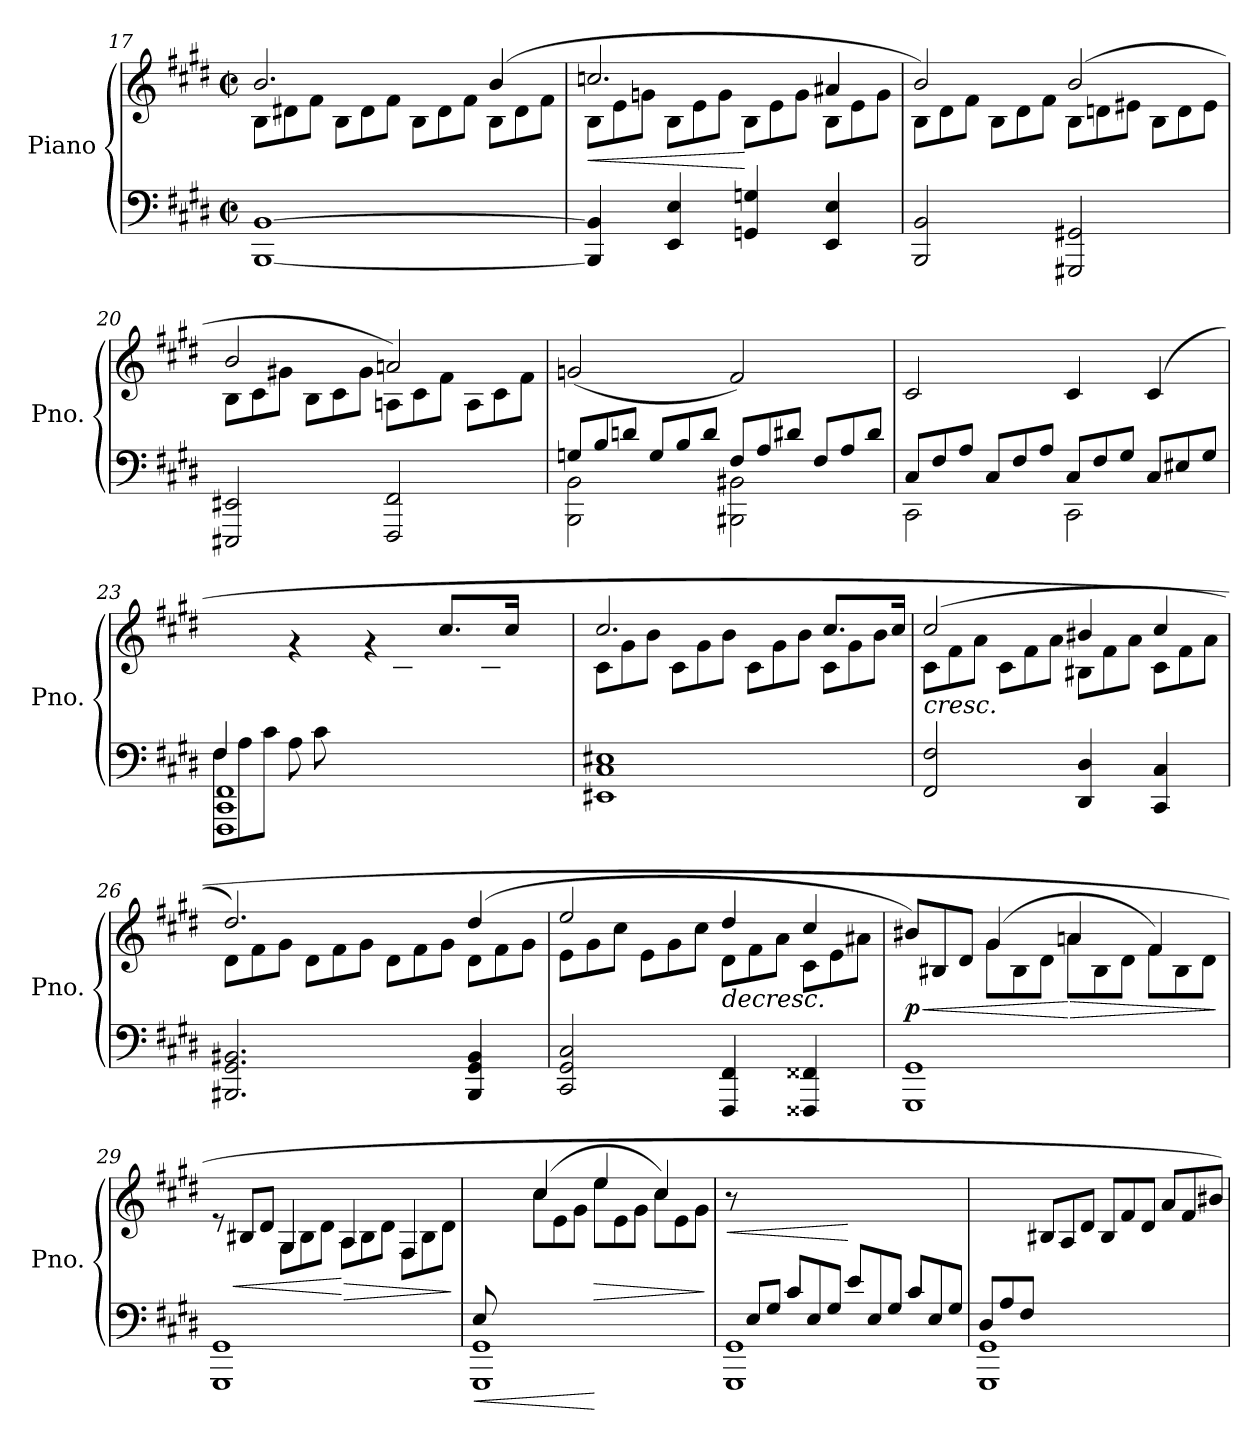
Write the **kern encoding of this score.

**kern	**kern	**dynam
*part1	*part1	*part1
*staff2	*staff1	*staff1/2
*I"Piano	*	*
*I'Pno.	*	*
*clefF4	*clefG2	*
*k[f#c#g#d#]	*k[f#c#g#d#]	*
*M2/2	*M2/2	*
*met(c|)	*met(c|)	*
=17	=17	=17
*	*^	*
*	*	*Xtuplet	*
[1BBB [1BB	2.b/	12B\L	.
.	.	12d#X\	.
.	.	12f#\J	.
.	.	12B\L	.
.	.	12d#\	.
.	.	12f#\J	.
.	.	12B\L	.
.	.	12d#\	.
.	.	12f#\J	.
.	(>4b/	12B\L	.
.	.	12d#\	.
.	.	12f#\J	.
=18	=18	=18	=18
!	!	!	!LO:HP:b
4BBB/] 4BB/]	2.ccn/	12B\L	<
.	.	12e\	.
.	.	12gn\J	.
4EE/ 4E/	.	12B\L	.
.	.	12e\	.
.	.	12g\J	.
4GGn/ 4Gn/	.	12B\L	[
.	.	12e\	.
.	.	12g\J	.
4EE/ 4E/	4a#X/	12B\L	.
.	.	12e\	.
.	.	12g\J	.
=19	=19	=19	=19
2BBB/ 2BB/	2b/)	12B\L	.
.	.	12d#\	.
.	.	12f#\J	.
.	.	12B\L	.
.	.	12d#\	.
.	.	12f#\J	.
2GGG#X/ 2GG#X/	(>2b/	12B\L	.
.	.	12dn\	.
.	.	12e#X\J	.
.	.	12B\L	.
.	.	12d\	.
.	.	12e#\J	.
!!LO:PB:g=z	!!
=20	=20	=20	=20
2EEE#X/ 2EE#X/	2b/	12B\L	.
.	.	12c#\	.
.	.	12g#X\J	.
.	.	12B\L	.
.	.	12c#\	.
.	.	12g#\J	.
2FFF#/ 2FF#/	2an/)	12An\L	.
.	.	12c#\	.
.	.	12f#\J	.
.	.	12A\L	.
.	.	12c#\	.
.	.	12f#\J	.
*	*v	*v	*
=21	=21	=21
*Xtuplet	*	*
*^	*	*
12Gn/L	2BBB\ 2BB\	(>2gn/	.
12B/	.	.	.
12dn/J	.	.	.
12G/L	.	.	.
12B/	.	.	.
12d/J	.	.	.
12F#/L	2BBB#X\ 2BB#X\	2f#/)	.
12A/	.	.	.
12d#X/J	.	.	.
12F#/L	.	.	.
12A/	.	.	.
12d#/J	.	.	.
=22	=22	=22	=22
12C#/L	2CC#\	2c#/	.
12F#/	.	.	.
12A/J	.	.	.
12C#/L	.	.	.
12F#/	.	.	.
12A/J	.	.	.
12C#/L	2CC#\	4c#/	.
12F#/	.	.	.
12G#/J	.	.	.
12C#/L	.	(>4c#/	.
12E#X/	.	.	.
12G#/J	.	.	.
=23	=23	=23	=23
*	*^	*^	*
4F#/)	12F#\L	1FFF# 1CC# 1FF#	4ryy	12%5ryy	.
.	12A\	.	.	.	.
.	12c#\J	.	.	.	.
2.ryy	12A\L	.	4rg	.	.
.	12c#\	.	.	.	.
.	12%7ryy	.	.	12f#\J	.
.	.	.	4rg	12c#\L	.
.	.	.	.	12f#\	.
.	.	.	.	12a\J	.
.	.	.	8.cc#/L	12c#\L	.
.	.	.	.	12f#\	.
.	.	.	.	12a\J	.
.	.	.	16cc#/Jk	.	.
*v	*v	*v	*	*	*
!!LO:LB:g=z	!!
=24	=24	=24	=24
1EE#X 1C# 1E#X	2.cc#/	12c#\L	.
.	.	12g#\	.
.	.	12b\J	.
.	.	12c#\L	.
.	.	12g#\	.
.	.	12b\J	.
.	.	12c#\L	.
.	.	12g#\	.
.	.	12b\J	.
.	8.cc#/L	12c#\L	.
.	.	12g#\	.
.	.	12b\J	.
.	16cc#/Jk	.	.
=25	=25	=25	=25
!	!LO:TX:b:i:t=cresc.	!	!
2FF#/ 2F#/	(>2cc#/	12c#\L	.
.	.	12f#\	.
.	.	12a\J	.
.	.	12c#\L	.
.	.	12f#\	.
.	.	12a\J	.
4DD#/ 4D#/	4b#X/	12B#X\L	.
.	.	12f#\	.
.	.	12a\J	.
4CC#/ 4C#/	4cc#/	12c#\L	.
.	.	12f#\	.
.	.	12a\J	.
=26	=26	=26	=26
2.BBB#X/ 2.GG#/ 2.BB#X/	2.dd#/)	12d#\L	.
.	.	12f#\	.
.	.	12g#\J	.
.	.	12d#\L	.
.	.	12f#\	.
.	.	12g#\J	.
.	.	12d#\L	.
.	.	12f#\	.
.	.	12g#\J	.
4BBB#/ 4GG#/ 4BB#/	(>4dd#/	12d#\L	.
.	.	12f#\	.
.	.	12g#\J	.
=27	=27	=27	=27
2CC#/ 2GG#/ 2C#/	2ee/	12e\L	.
.	.	12g#\	.
.	.	12cc#\J	.
.	.	12e\L	.
.	.	12g#\	.
.	.	12cc#\J	.
!	!LO:TX:b:i:t=decresc.	!	!
4FFF#/ 4FF#/	4dd#/	12d#\L	.
.	.	12f#\	.
.	.	12a\J	.
4FFF##X/ 4FF##X/	4cc#/	12c#\L	.
.	.	12e\	.
.	.	12a#X\J	.
!!LO:LB:g=z	!!
=28	=28	=28	=28
!	!	!	!LO:HP:b
!	!	!	!LO:DY:n=1:b
1GGG# 1GG#	12b#X/L)	4ryy	< p
.	12B#X/	.	.
.	12d#/J	.	.
.	(>4g#/	12g#\L	.
.	.	12B#\	.
.	.	12d#\J	.
!	!	!	!LO:HP:n=1:b
.	4an/	12a\L	[ >
.	.	12B#\	.
.	.	12d#\J	.
.	4f#/)	12f#\L	.
.	.	12B#\	.
.	.	12d#\J	.
*	*v	*v	*
.	.	]
=29	=29	=29
*	*^	*
1GGG# 1GG#	12re	4ryy	.
!	!	!	!LO:HP:b
.	12B#X/L	.	<
.	12d#/J	.	.
.	4G#/	(<12G#\L	.
.	.	12B#\	.
.	.	12d#\J	.
!	!	!	!LO:HP:n=1:b
.	4A/	12A\L	[ >
.	.	12B#\	.
.	.	12d#\J	.
.	4F#/	12F#\L	.
.	.	12B#\	.
.	.	12d#\J	.
*	*v	*v	*
.	.	]
=30	=30	=30
!	!	!LO:HP:b=2
*^	*^	*
12E/L)	1GGG# 1GG#	12ryy	4ryy	<
12%11ryy	.	12e\	.	.
.	.	12g#\J	.	.
.	.	(>4cc#/	12cc#\L	.
.	.	.	12e\	.
.	.	.	12g#\J	.
!	!	!	!	!LO:HP:n=1:b
.	.	4ee/	12ee\L	[ >
.	.	.	12e\	.
.	.	.	12g#\J	.
.	.	4cc#/)	12cc#\L	.
.	.	.	12e\	.
.	.	.	12g#\J	.
*v	*v	*	*	*
*	*v	*v	*
.	.	]
=31	=31	=31
*^	*	*
*	*^	*	*
!	!	!	!	!LO:HP:b
12ryy	4ryy	1GGG# 1GG#	12r	<
12E/L	.	.	12%11ryy	.
12G#/J	.	.	.	.
4c#/	12c#/L	.	.	.
.	12E/	.	.	.
.	12G#/J	.	.	.
4e/	12e/L	.	.	[
.	12E/	.	.	.
.	12G#/J	.	.	.
4c#/	12c#/L	.	.	.
.	12E/	.	.	.
.	12G#/J	.	.	.
*	*v	*v	*	*
!!LO:LB:g=z
=32	=32	=32	=32
(<12D#/L	1GGG# 1GG#	4ryy	.
12A/	.	.	.
12F#/J	.	.	.
2.ryy	.	12B#X/L	.
.	.	12A/	.
.	.	12d#/J	.
.	.	12B#/L	.
.	.	12f#/	.
.	.	12d#/J	.
.	.	12a/L	.
.	.	12f#/	.
.	.	12b#X/J)	.
*v	*v	*	*
=	=	=
*-	*-	*-
